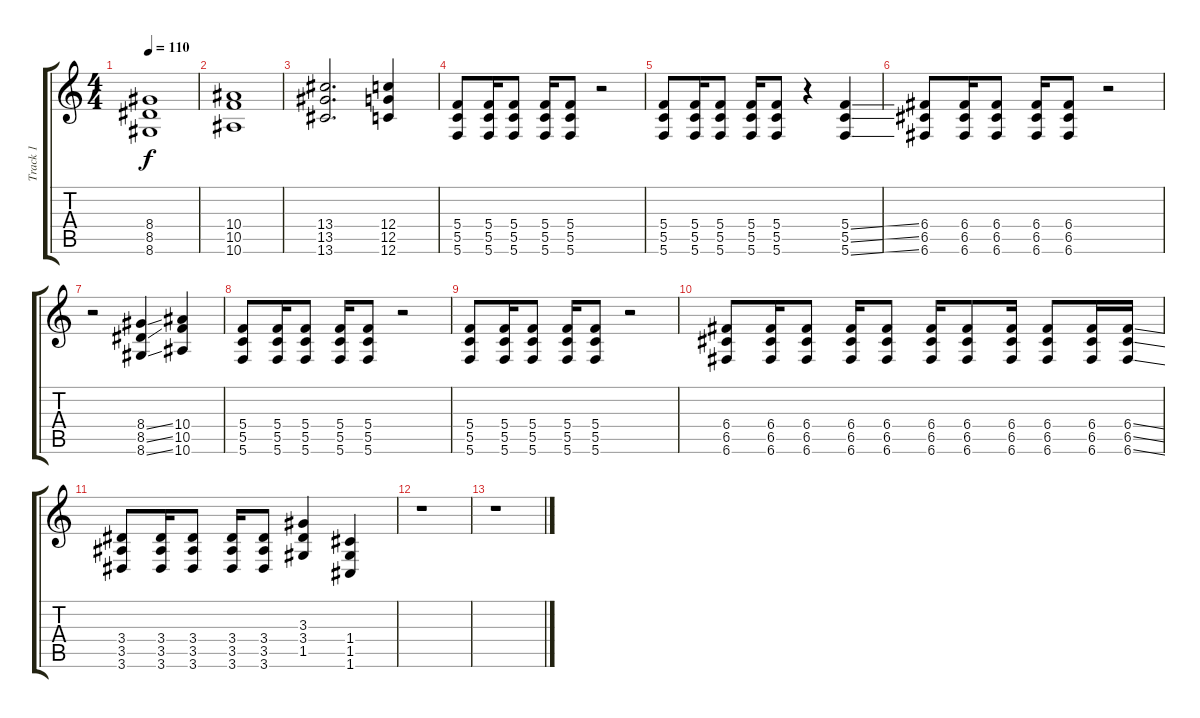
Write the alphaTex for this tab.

\track ("Track 1" "Track 1") {instrument distortionguitar}
\staff {score tabs}
\tuning (D4 A3 F3 C3 G2 C2) {hide}
\ts (4 4)
\tempo 110
\clef g2
\ks c
(8.4 8.5 8.6).1{dy f} |
(10.4 10.5 10.6).1 |
(13.4 13.5 13.6).2{d} (12.4 12.5 12.6).4 |
(5.4 5.5 5.6).8 (5.4 5.5 5.6).16 (5.4 5.5 5.6).8 (5.4 5.5 5.6).16 (5.4 5.5 5.6).8 r.2 |
(5.4 5.5 5.6).8 (5.4 5.5 5.6).16 (5.4 5.5 5.6).8 (5.4 5.5 5.6).16 (5.4 5.5 5.6).8 r.4 (5.4{ss} 5.5{ss} 5.6{ss}).4 |
(6.4 6.5 6.6).8 (6.4 6.5 6.6).16 (6.4 6.5 6.6).8 (6.4 6.5 6.6).16 (6.4 6.5 6.6).8 r.2 |
r.2 (8.4{ss} 8.5{ss} 8.6{ss}).4 (10.4 10.5 10.6).4 |
(5.4 5.5 5.6).8 (5.4 5.5 5.6).16 (5.4 5.5 5.6).8 (5.4 5.5 5.6).16 (5.4 5.5 5.6).8 r.2 |
(5.4 5.5 5.6).8 (5.4 5.5 5.6).16 (5.4 5.5 5.6).8 (5.4 5.5 5.6).16 (5.4 5.5 5.6).8 r.2 |
(6.4 6.5 6.6).8 (6.4 6.5 6.6).16 (6.4 6.5 6.6).8 (6.4 6.5 6.6).16 (6.4 6.5 6.6).8 (6.4 6.5 6.6).16 (6.4 6.5 6.6).8 (6.4 6.5 6.6).16 (6.4 6.5 6.6).8 (6.4 6.5 6.6).16 (6.4{ss} 6.5{ss} 6.6{ss}).16 |
(3.4 3.5 3.6).8 (3.4 3.5 3.6).16 (3.4 3.5 3.6).8 (3.4 3.5 3.6).16 (3.4 3.5 3.6).8 (3.3 3.4 1.5).4 (1.4 1.5 1.6).4 |
r.1 |
r.1
